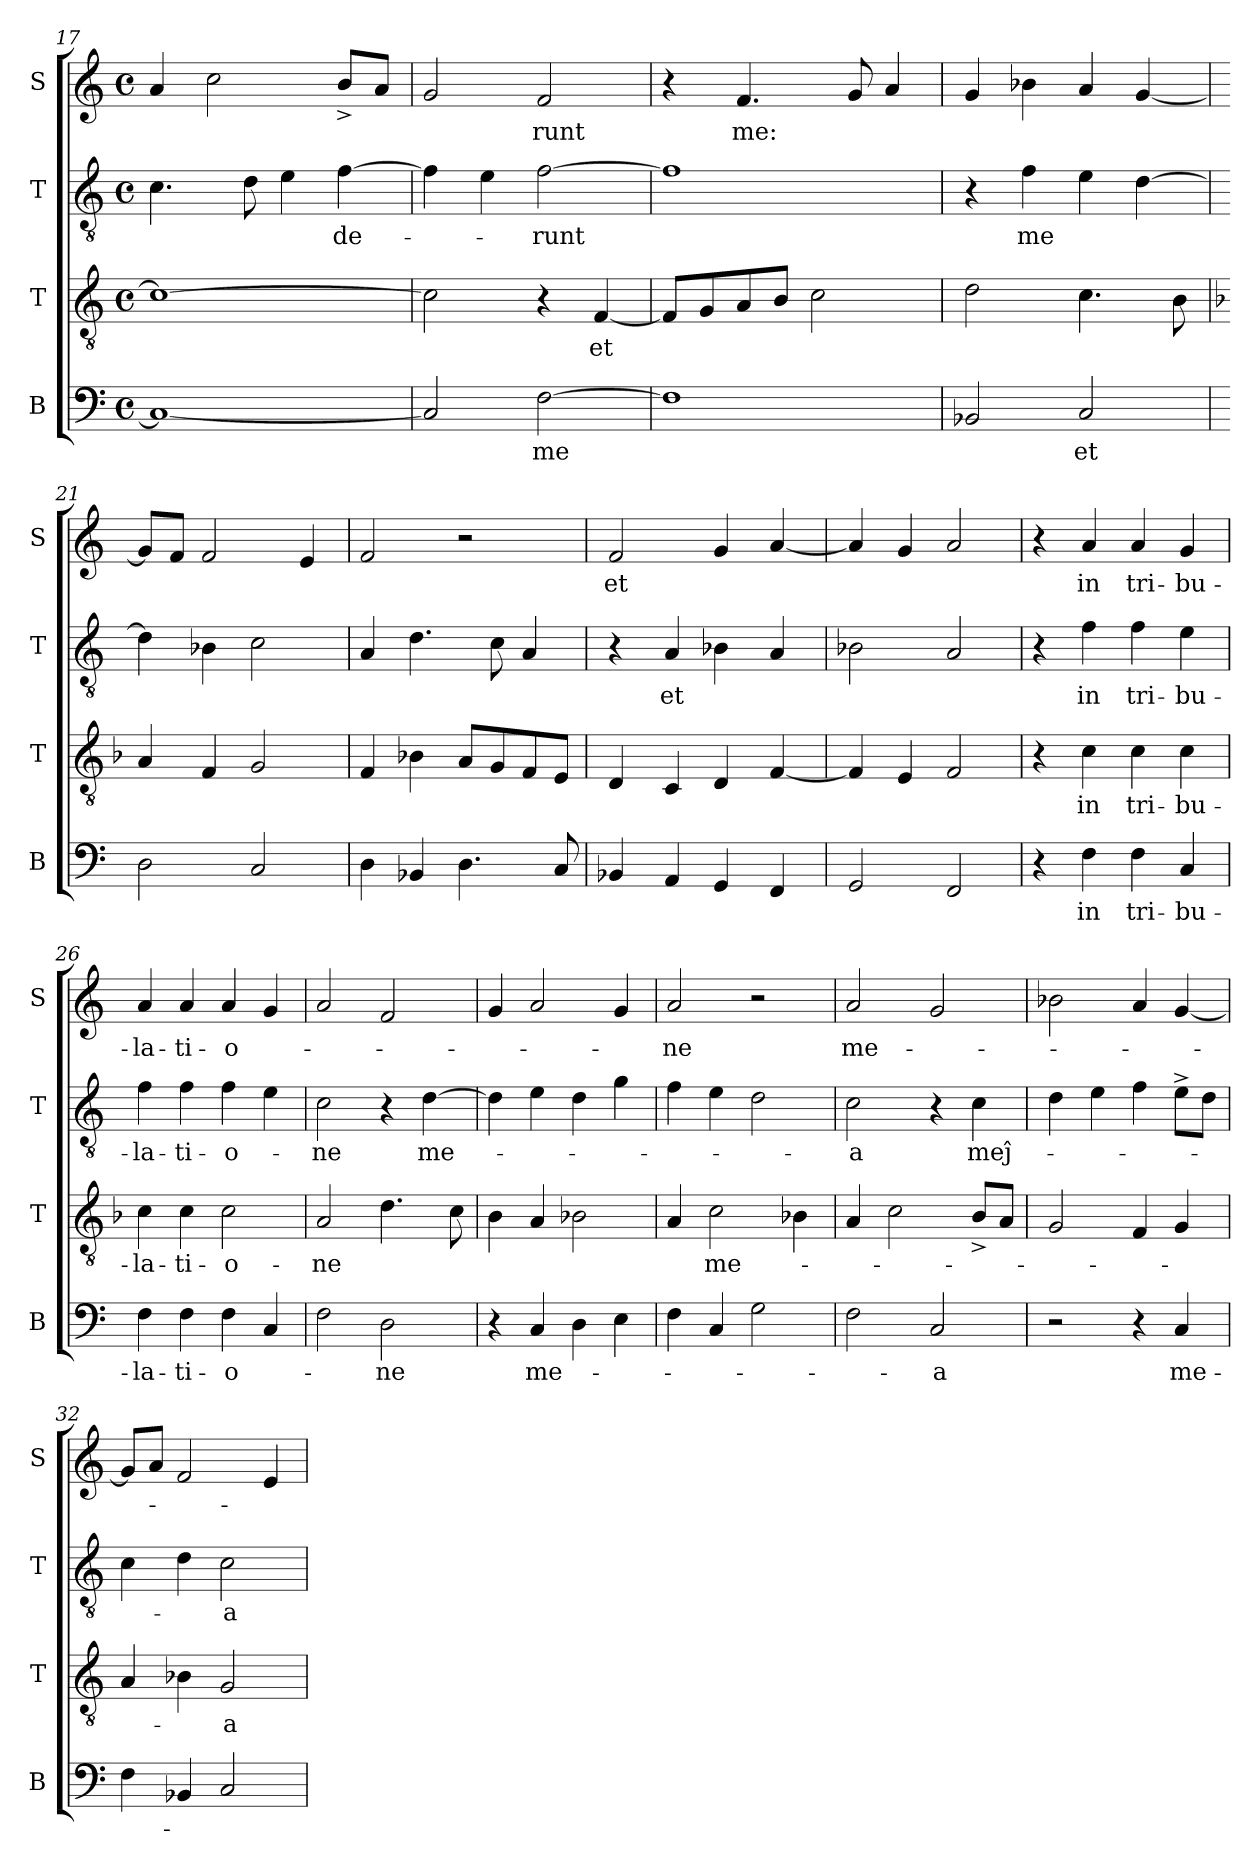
**kern	**text	**kern	**text	**kern	**text	**kern	**text
*part4	*part4	*part3	*part3	*part2	*part2	*part1	*part1
*staff4	*staff4	*staff3	*staff3	*staff2	*staff2	*staff1	*staff1
*I"B	*	*I"T	*	*I"T	*	*I"S	*
*I'B	*	*I'T	*	*I'T	*	*I'S	*
*clefF4	*	*clefGv2	*	*clefGv2	*	*clefG2	*
*M4/4	*	*M4/4	*	*M4/4	*	*M4/4	*
*met(c)	*	*met(c)	*	*met(c)	*	*met(c)	*
=17	=17	=17	=17	=17	=17	=17	=17
1C_<	.	1c_>	.	4.c\	.	4a/	.
.	.	.	.	.	.	2cc\	.
.	.	.	.	8d\	.	.	.
.	.	.	.	4e\	.	.	.
!	!	!	!	!	!LO:LY:b:cj	!	!
.	.	.	.	[>4f\	-de-	8b^>/L	.
.	.	.	.	.	.	8a/J	.
=18	=18	=18	=18	=18	=18	=18	=18
2C/]	.	2c\]	.	4f\]	.	2g/	.
.	.	.	.	4e\	.	.	.
!	!LO:LY:b:cj	!	!	!	!LO:LY:b	!	!LO:LY:b:cj
[>2F\	me	4r	.	[>2f\	-runt	2f/	-runt
!	!	!	!LO:LY:b:cj	!	!	!	!
.	.	[<4F/	et	.	.	.	.
=19	=19	=19	=19	=19	=19	=19	=19
1F]	.	8F/L]	.	1f]	.	4r	.
.	.	8G/	.	.	.	.	.
!	!	!	!	!	!	!	!LO:LY:b
.	.	8A/	.	.	.	4.f/	me:
.	.	8B/J	.	.	.	.	.
.	.	2c\	.	.	.	.	.
.	.	.	.	.	.	8g/	.
.	.	.	.	.	.	4a/	.
=20	=20	=20	=20	=20	=20	=20	=20
2BB-X/	.	2d\	.	4r	.	4g/	.
!	!	!	!	!	!LO:LY:b	!	!
.	.	.	.	4f\	me	4b-X\	.
!	!LO:LY:b:cj	!	!	!	!	!	!
2C/	et	4.c\	.	4e\	.	4a/	.
.	.	.	.	[<4d\	.	[>4g/	.
.	.	8B\	.	.	.	.	.
!!LO:LB:g=z
=21	=21	=21	=21	=21	=21	=21	=21
*	*	*k[b-]	*	*	*	*	*
*	*	*F:	*	*	*	*	*
2D\	.	4A/	.	4d\]	.	8g/L]	.
.	.	.	.	.	.	8f/J	.
.	.	4F/	.	4B-X\	.	2f/	.
2C/	.	2G/	.	2c\	.	.	.
.	.	.	.	.	.	4e/	.
=22	=22	=22	=22	=22	=22	=22	=22
4D\	.	4F/	.	4A/	.	2f/	.
4BB-/	.	4B-X\	.	4.d\	.	.	.
4.D\	.	8A/L	.	.	.	2r	.
.	.	8G/	.	8c\	.	.	.
.	.	8F/	.	4A/	.	.	.
8C/	.	8E/J	.	.	.	.	.
=23	=23	=23	=23	=23	=23	=23	=23
!	!	!	!	!	!	!	!LO:LY:b:cj
*	*	*^	*	*	*	*	*
4BB-/	.	4D/	8...ryy	.	4r	.	2f/	et
.	.	.	2ryy	.	.	.	.	.
!	!	!	!	!	!	!LO:LY:b:cj	!	!
4AA/	.	4C/	.	.	4A/	et	.	.
4GG/	.	4D/	.	.	4B-\	.	4g/	.
.	.	.	4ryy	.	.	.	.	.
4FF/	.	[<4F/	.	.	4A/	.	[<4a/	.
.	.	.	64ryy	.	.	.	.	.
*	*	*v	*v	*	*	*	*	*
=24	=24	=24	=24	=24	=24	=24	=24
2GG/	.	4F/]	.	2B-\	.	4a/]	.
.	.	4E/	.	.	.	4g/	.
2FF/	.	2F/	.	2A/	.	2a/	.
=25	=25	=25	=25	=25	=25	=25	=25
4r	.	4r	.	4r	.	4r	.
!	!LO:LY:b:cj	!	!LO:LY:b:cj	!	!LO:LY:b:cj	!	!LO:LY:b:cj
4F\	in	4c\	in	4f\	in	4a/	in
!	!LO:LY:b:cj	!	!LO:LY:b:cj	!	!LO:LY:b:cj	!	!LO:LY:b:cj
4F\	tri-	4c\	tri-	4f\	tri-	4a/	tri-
!	!LO:LY:b:cj	!	!LO:LY:b:cj	!	!LO:LY:b:cj	!	!LO:LY:b:cj
4C/	-bu-	4c\	-bu-	4e\	-bu-	4g/	-bu-
=26	=26	=26	=26	=26	=26	=26	=26
!	!LO:LY:b:cj	!	!LO:LY:b:cj	!	!LO:LY:b:cj	!	!LO:LY:b:cj
4F\	-la-	4c\	-la-	4f\	-la-	4a/	-la-
!	!LO:LY:b:cj	!	!LO:LY:b:cj	!	!LO:LY:b:cj	!	!LO:LY:b:cj
4F\	-ti-	4c\	-ti-	4f\	-ti-	4a/	-ti-
!	!LO:LY:b:cj	!	!LO:LY:b:cj	!	!LO:LY:b:cj	!	!LO:LY:b:cj
4F\	-o-	2c\	-o-	4f\	-o-	4a/	-o-
4C/	.	.	.	4e\	.	4g/	.
!!LO:LB:g=z
=27	=27	=27	=27	=27	=27	=27	=27
*	*	*k[]	*	*	*	*	*
*	*	*C:	*	*	*	*	*
!	!	!	!LO:LY:b:cj	!	!LO:LY:b:cj	!	!
2F\	.	2A/	-ne	2c\	-ne	2a/	.
!	!LO:LY:b:cj	!	!	!	!	!	!
2D\	-ne	4.d\	.	4r	.	2f/	.
!	!	!	!	!	!LO:LY:b:cj	!	!
.	.	.	.	[>4d\	me-	.	.
.	.	8c\	.	.	.	.	.
=28	=28	=28	=28	=28	=28	=28	=28
*	*	*k[]	*	*	*	*	*
*	*	*C:	*	*	*	*	*
4r	.	4B\	.	4d\]	.	4g/	.
!	!LO:LY:b:cj	!	!	!	!	!	!
4C/	me-	4A/	.	4e\	.	2a/	.
4D\	.	2B-\	.	4d\	.	.	.
4E\	.	.	.	4g\	.	4g/	.
=29	=29	=29	=29	=29	=29	=29	=29
!	!	!	!	!	!	!	!LO:LY:b:cj
4F\	.	4A/	.	4f\	.	2a/	-ne
!	!	!	!LO:LY:b:cj	!	!	!	!
4C/	.	2c\	me-	4e\	.	.	.
2G\	.	.	.	2d\	.	2r	.
.	.	4B-\	.	.	.	.	.
=30	=30	=30	=30	=30	=30	=30	=30
!	!	!	!	!	!LO:LY:b:cj	!	!LO:LY:b:cj
2F\	.	4A/	.	2c\	-a	2a/	me-
.	.	2c\	.	.	.	.	.
!	!LO:LY:b:cj	!	!	!	!	!	!
2C/	-a	.	.	4r	.	2g/	.
!	!	!	!	!	!LO:LY:b:cj	!	!
.	.	8B^>/L	.	4c\	meĵ-	.	.
.	.	8A/J	.	.	.	.	.
=31	=31	=31	=31	=31	=31	=31	=31
2r	.	2G/	.	4d\	.	2b-X\	.
.	.	.	.	4e\	.	.	.
4r	.	4F/	.	4f\	.	4a/	.
!	!LO:LY:b:cj	!	!	!	!	!	!
4C/	me-	4G/	.	8e^<\L	.	[<4g/	.
.	.	.	.	8d\J	.	.	.
=32	=32	=32	=32	=32	=32	=32	=32
4F\	.	4A/	.	4c\	.	8g/L]	.
.	.	.	.	.	.	8a/J	.
4BB-X/	.	4B-X\	.	4d\	.	2f/	.
!	!	!	!LO:LY:b:cj	!	!LO:LY:b:rj	!	!
2C/	.	2G/	-a	2c\	-a	.	.
.	.	.	.	.	.	4e/	.
=	=	=	=	=	=	=	=
*-	*-	*-	*-	*-	*-	*-	*-
